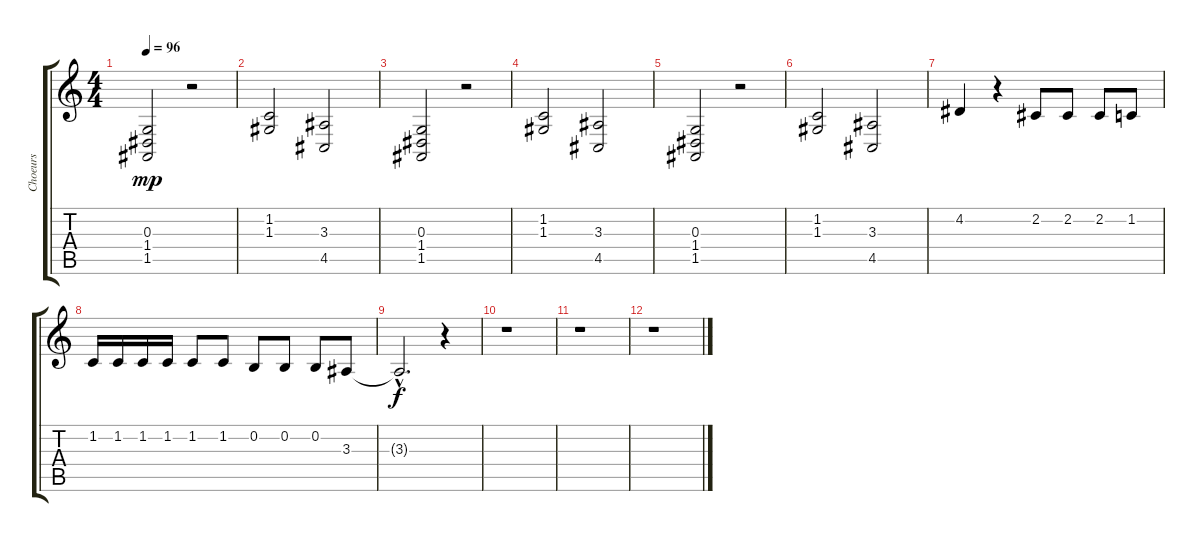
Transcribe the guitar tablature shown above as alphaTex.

\track ("Choeurs" "Choeurs") {instrument voiceoohs}
\staff {score tabs}
\tuning (E4 B3 G3 D3 A2 E2) {hide}
\ts (4 4)
\tempo 96
\clef g2
\ks c
(0.3 1.4 1.5).2{dy mp} r.2 |
(1.2 1.3).2 (3.3 4.5).2 |
(0.3 1.4 1.5).2 r.2 |
(1.2 1.3).2 (3.3 4.5).2 |
(0.3 1.4 1.5).2 r.2 |
(1.2 1.3).2 (3.3 4.5).2 |
4.2.4 r.4 2.2.8 2.2.8 2.2.8 1.2.8 |
1.2.16 1.2.16 1.2.16 1.2.16 1.2.8 1.2.8 0.2.8 0.2.8 0.2.8 3.3.8 |
3.3{hac t}.2{d dy f} r.4 |
r.1 |
r.1 |
r.1
